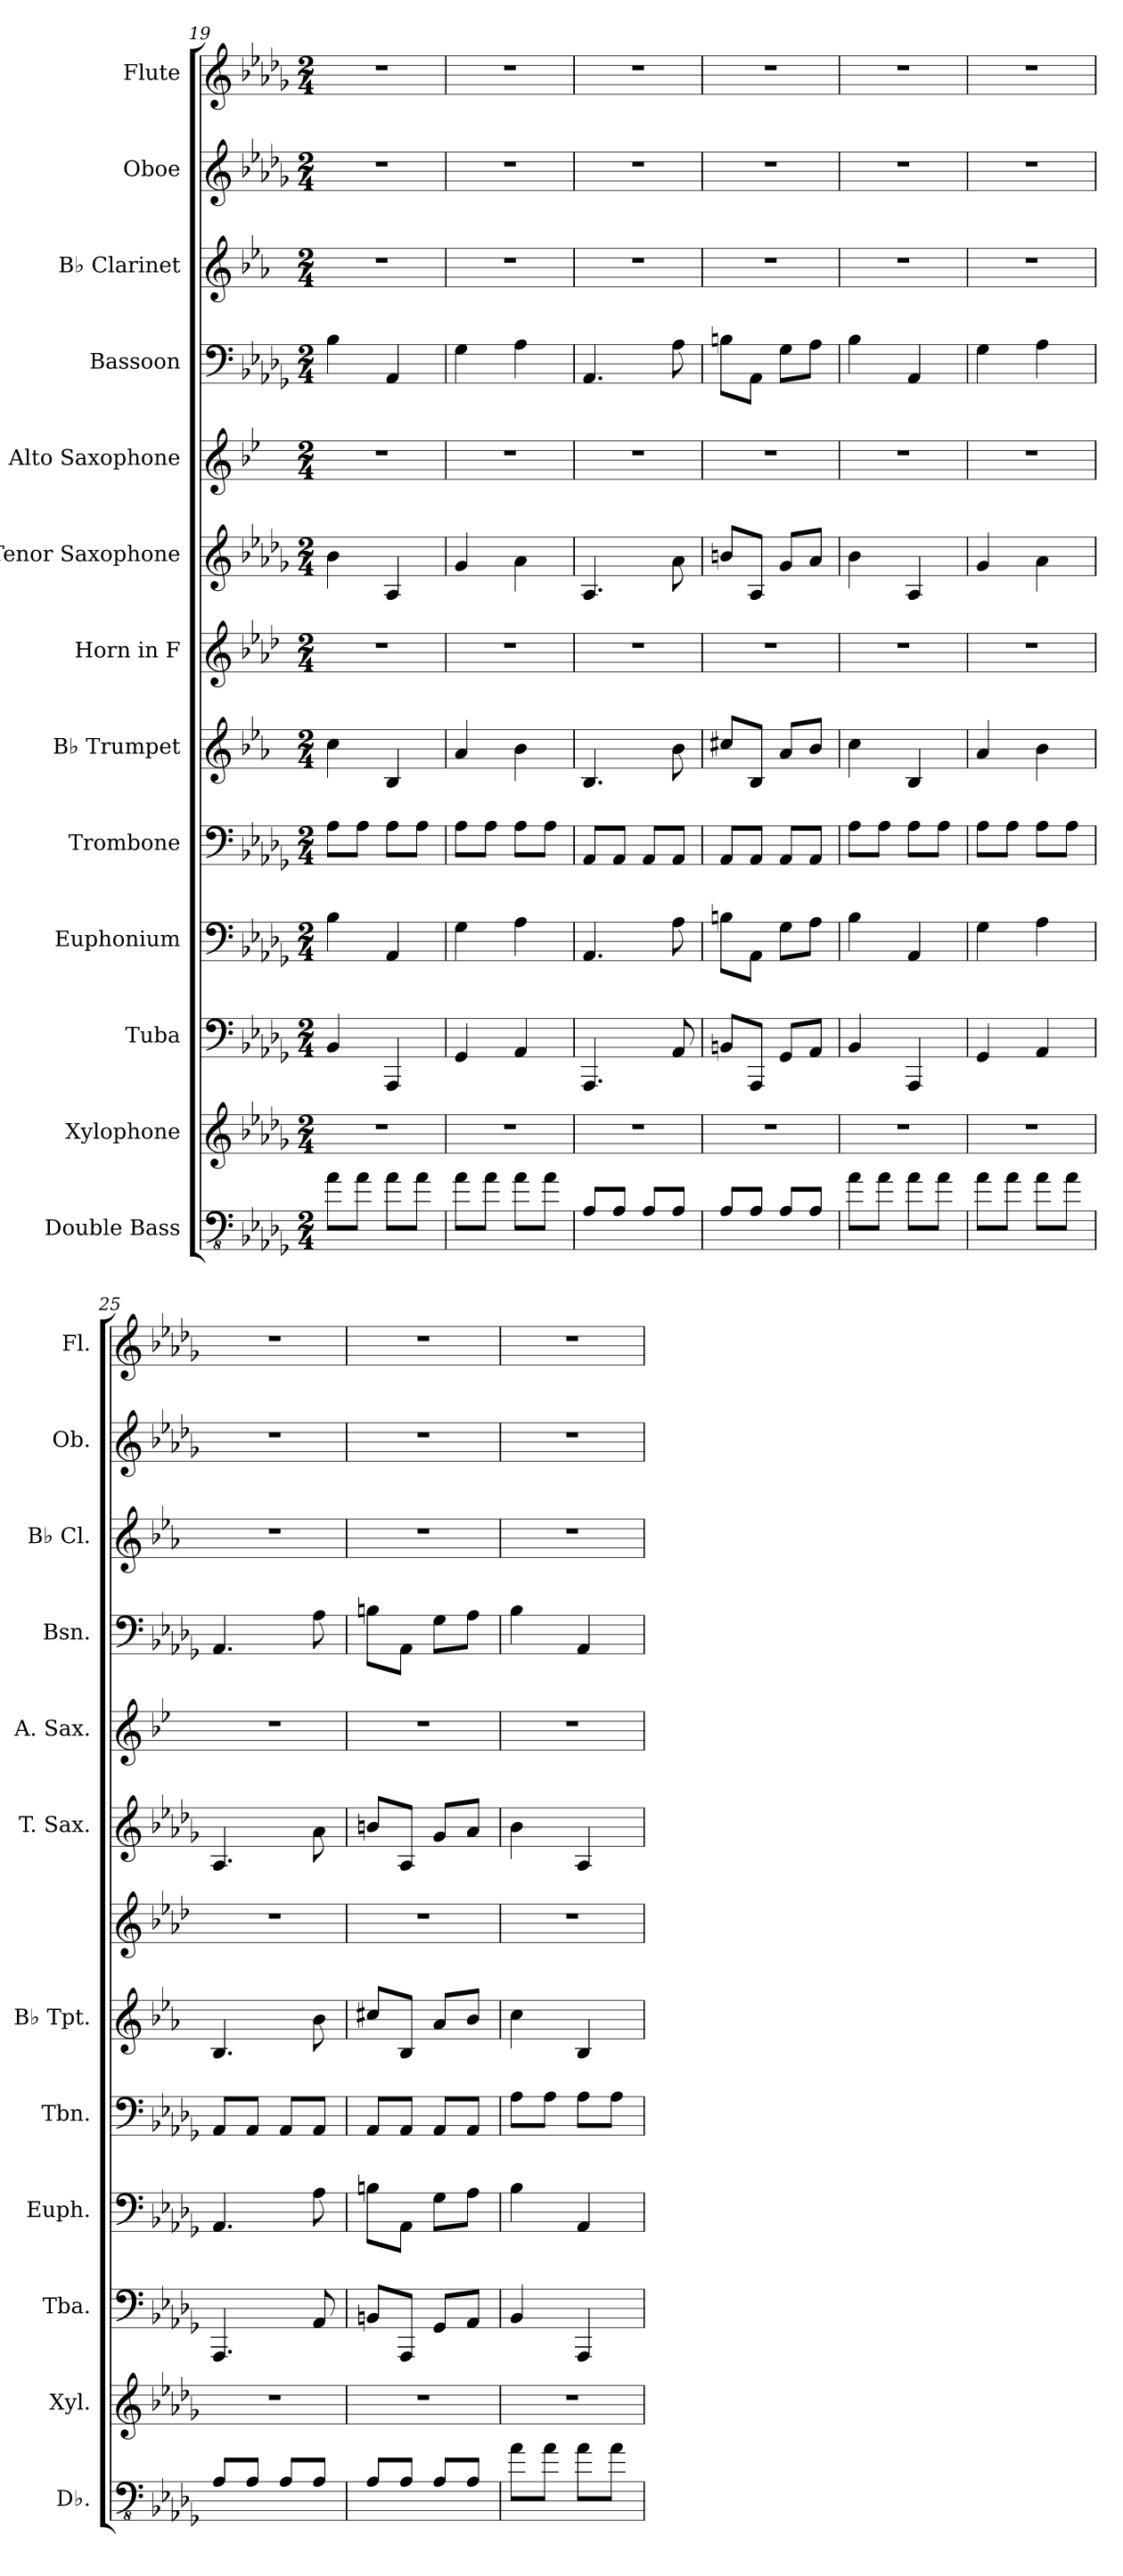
**kern	**kern	**kern	**kern	**kern	**kern	**kern	**kern	**kern	**kern	**kern	**kern	**kern
*part13	*part12	*part11	*part10	*part9	*part8	*part7	*part6	*part5	*part4	*part3	*part2	*part1
*staff13	*staff12	*staff11	*staff10	*staff9	*staff8	*staff7	*staff6	*staff5	*staff4	*staff3	*staff2	*staff1
*I"Double Bass	*I"Xylophone	*I"Tuba	*I"Euphonium	*I"Trombone	*I"B♭ Trumpet	*I"Horn in F	*I"Tenor Saxophone	*I"Alto Saxophone	*I"Bassoon	*I"B♭ Clarinet	*I"Oboe	*I"Flute
*I'Db.	*I'Xyl.	*I'Tba.	*I'Euph.	*I'Tbn.	*I'B♭ Tpt.	*	*I'T. Sax.	*I'A. Sax.	*I'Bsn.	*I'B♭ Cl.	*I'Ob.	*I'Fl.
!!LO:PB:g=z
*clefFv4	*clefG2	*clefF4	*clefF4	*clefF4	*clefG2	*clefG2	*clefG2	*clefG2	*clefF4	*clefG2	*clefG2	*clefG2
*ITrd7c12	*ITrd-7c-12	*	*	*	*ITrd1c2	*ITrd4c7	*ITrd8c14	*ITrd5c9	*	*ITrd1c2	*	*
*k[b-e-a-d-g-]	*k[b-e-a-d-g-]	*k[b-e-a-d-g-]	*k[b-e-a-d-g-]	*k[b-e-a-d-g-]	*k[b-e-a-d-g-]	*k[b-e-a-d-g-]	*k[b-e-a-d-g-]	*k[b-e-a-d-g-]	*k[b-e-a-d-g-]	*k[b-e-a-d-g-]	*k[b-e-a-d-g-]	*k[b-e-a-d-g-]
*M2/4	*M2/4	*M2/4	*M2/4	*M2/4	*M2/4	*M2/4	*M2/4	*M2/4	*M2/4	*M2/4	*M2/4	*M2/4
=19	=19	=19	=19	=19	=19	=19	=19	=19	=19	=19	=19	=19
8AA-\L	2r	4BB-/	4B-\	8A-\L	4b-\	2r	4B-\	2r	4B-\	2r	2r	2r
8AA-\J	.	.	.	8A-\J	.	.	.	.	.	.	.	.
8AA-\L	.	4AAA-/	4AA-/	8A-\L	4A-/	.	4AA-/	.	4AA-/	.	.	.
8AA-\J	.	.	.	8A-\J	.	.	.	.	.	.	.	.
=20	=20	=20	=20	=20	=20	=20	=20	=20	=20	=20	=20	=20
8AA-\L	2r	4GG-/	4G-\	8A-\L	4g-/	2r	4G-/	2r	4G-\	2r	2r	2r
8AA-\J	.	.	.	8A-\J	.	.	.	.	.	.	.	.
8AA-\L	.	4AA-/	4A-\	8A-\L	4a-\	.	4A-\	.	4A-\	.	.	.
8AA-\J	.	.	.	8A-\J	.	.	.	.	.	.	.	.
=21	=21	=21	=21	=21	=21	=21	=21	=21	=21	=21	=21	=21
8AAA-/L	2r	4.AAA-/	4.AA-/	8AA-/L	4.A-/	2r	4.AA-/	2r	4.AA-/	2r	2r	2r
8AAA-/J	.	.	.	8AA-/J	.	.	.	.	.	.	.	.
8AAA-/L	.	.	.	8AA-/L	.	.	.	.	.	.	.	.
8AAA-/J	.	8AA-/	8A-\	8AA-/J	8a-\	.	8A-\	.	8A-\	.	.	.
=22	=22	=22	=22	=22	=22	=22	=22	=22	=22	=22	=22	=22
8AAA-/L	2r	8BBn/L	8Bn\L	8AA-/L	8bn/L	2r	8Bn/L	2r	8Bn\L	2r	2r	2r
8AAA-/J	.	8AAA-/J	8AA-\J	8AA-/J	8A-/J	.	8AA-/J	.	8AA-\J	.	.	.
8AAA-/L	.	8GG-/L	8G-\L	8AA-/L	8g-/L	.	8G-/L	.	8G-\L	.	.	.
8AAA-/J	.	8AA-/J	8A-\J	8AA-/J	8a-/J	.	8A-/J	.	8A-\J	.	.	.
=23	=23	=23	=23	=23	=23	=23	=23	=23	=23	=23	=23	=23
8AA-\L	2r	4BB-/	4B-\	8A-\L	4b-\	2r	4B-\	2r	4B-\	2r	2r	2r
8AA-\J	.	.	.	8A-\J	.	.	.	.	.	.	.	.
8AA-\L	.	4AAA-/	4AA-/	8A-\L	4A-/	.	4AA-/	.	4AA-/	.	.	.
8AA-\J	.	.	.	8A-\J	.	.	.	.	.	.	.	.
=24	=24	=24	=24	=24	=24	=24	=24	=24	=24	=24	=24	=24
8AA-\L	2r	4GG-/	4G-\	8A-\L	4g-/	2r	4G-/	2r	4G-\	2r	2r	2r
8AA-\J	.	.	.	8A-\J	.	.	.	.	.	.	.	.
8AA-\L	.	4AA-/	4A-\	8A-\L	4a-\	.	4A-\	.	4A-\	.	.	.
8AA-\J	.	.	.	8A-\J	.	.	.	.	.	.	.	.
=25	=25	=25	=25	=25	=25	=25	=25	=25	=25	=25	=25	=25
8AAA-/L	2r	4.AAA-/	4.AA-/	8AA-/L	4.A-/	2r	4.AA-/	2r	4.AA-/	2r	2r	2r
8AAA-/J	.	.	.	8AA-/J	.	.	.	.	.	.	.	.
8AAA-/L	.	.	.	8AA-/L	.	.	.	.	.	.	.	.
8AAA-/J	.	8AA-/	8A-\	8AA-/J	8a-\	.	8A-\	.	8A-\	.	.	.
=26	=26	=26	=26	=26	=26	=26	=26	=26	=26	=26	=26	=26
8AAA-/L	2r	8BBn/L	8Bn\L	8AA-/L	8bn/L	2r	8Bn/L	2r	8Bn\L	2r	2r	2r
8AAA-/J	.	8AAA-/J	8AA-\J	8AA-/J	8A-/J	.	8AA-/J	.	8AA-\J	.	.	.
8AAA-/L	.	8GG-/L	8G-\L	8AA-/L	8g-/L	.	8G-/L	.	8G-\L	.	.	.
8AAA-/J	.	8AA-/J	8A-\J	8AA-/J	8a-/J	.	8A-/J	.	8A-\J	.	.	.
!!LO:PB:g=z
=27	=27	=27	=27	=27	=27	=27	=27	=27	=27	=27	=27	=27
8AA-\L	2r	4BB-/	4B-\	8A-\L	4b-\	2r	4B-\	2r	4B-\	2r	2r	2r
8AA-\J	.	.	.	8A-\J	.	.	.	.	.	.	.	.
8AA-\L	.	4AAA-/	4AA-/	8A-\L	4A-/	.	4AA-/	.	4AA-/	.	.	.
8AA-\J	.	.	.	8A-\J	.	.	.	.	.	.	.	.
=	=	=	=	=	=	=	=	=	=	=	=	=
*-	*-	*-	*-	*-	*-	*-	*-	*-	*-	*-	*-	*-
